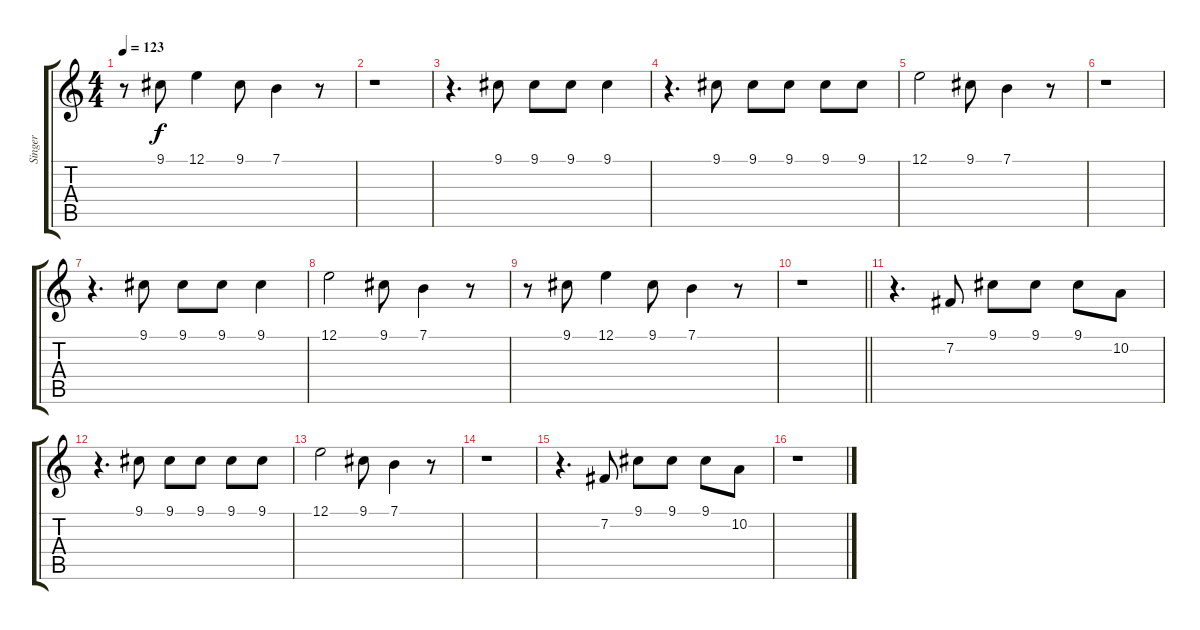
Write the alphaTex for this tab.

\track ("Singer" "Singer") {instrument accordion}
\staff {score tabs}
\tuning (E4 B3 G3 D3 A2 E2) {hide}
\ts (4 4)
\tempo 123
\clef g2
\ks c
r.8{dy f} 9.1.8 12.1.4 9.1.8 7.1.4 r.8 |
r.1 |
r.4{d} 9.1.8 9.1.8 9.1.8 9.1.4 |
r.4{d} 9.1.8 9.1.8 9.1.8 9.1.8 9.1.8 |
12.1.2 9.1.8 7.1.4 r.8 |
r.1 |
r.4{d} 9.1.8 9.1.8 9.1.8 9.1.4 |
12.1.2 9.1.8 7.1.4 r.8 |
r.8 9.1.8 12.1.4 9.1.8 7.1.4 r.8 |
\barLineRight lightlight
r.1 |
r.4{d} 7.2.8 9.1.8 9.1.8 9.1.8 10.2.8 |
r.4{d} 9.1.8 9.1.8 9.1.8 9.1.8 9.1.8 |
12.1.2 9.1.8 7.1.4 r.8 |
r.1 |
r.4{d} 7.2.8 9.1.8 9.1.8 9.1.8 10.2.8 |
r.1
